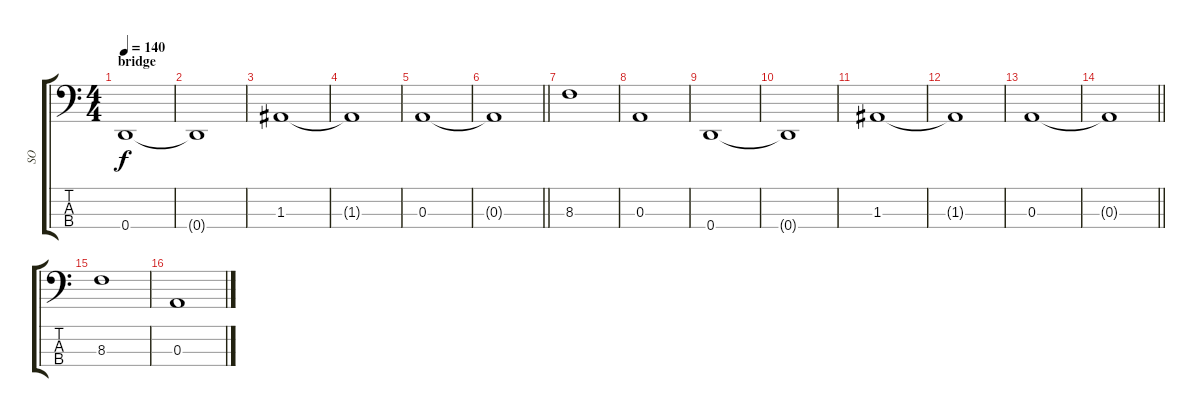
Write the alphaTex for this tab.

\track ("SO" "SO") {instrument electricbassfinger}
\staff {score tabs}
\tuning (G2 D2 A1 D1) {hide}
\ts (4 4)
\section ("" "bridge")
\tempo 140
\clef f4
\ks c
0.4.1{dy f} |
0.4{t}.1 |
1.3.1 |
1.3{t}.1 |
0.3.1 |
\barLineRight lightlight
0.3{t}.1 |
8.3.1 |
0.3.1 |
0.4.1 |
0.4{t}.1 |
1.3.1 |
1.3{t}.1 |
0.3.1 |
\barLineRight lightlight
0.3{t}.1 |
8.3.1 |
0.3.1
